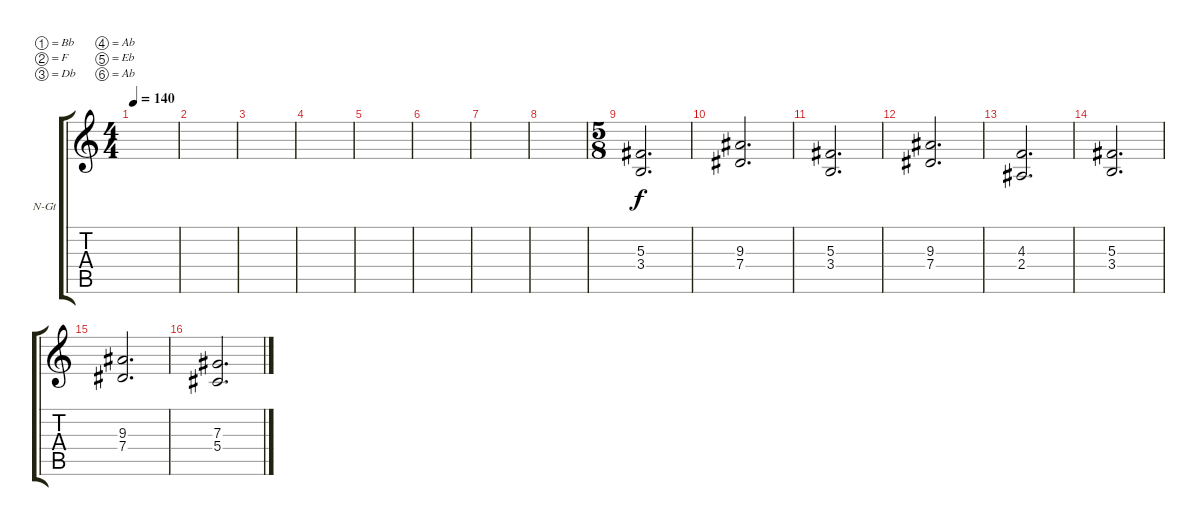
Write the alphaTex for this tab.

\defaultSystemsLayout 4
\bracketExtendMode groupsimilarinstruments
\firstSystemTrackNameOrientation horizontal
\otherSystemsTrackNameOrientation horizontal
\track ("Nylon Guitar" "N-Gt") {instrument acousticguitarnylon}
\staff {score tabs}
\tuning (Bb3 F3 Db3 Ab2 Eb2 Ab1)
\ts (4 4)
\tempo 140
\clef g2
\scale
0.333333
\ks c
|
\scale
0.333333 |
\scale
0.333333 |
\scale
0.333333 |
\scale
0.333333 |
\scale
0.333333 |
\scale
0.256303 |
\scale
0.256303 |
\ts (5 8)
\scale
0.487395 (3.4 5.3).2{d} |
\scale
0.333333 (9.3 7.4).2{d} |
\scale
0.333333 (3.4 5.3).2{d} |
\scale
0.333333 (9.3 7.4).2{d} |
\scale
0.333333 (2.4 4.3).2{d} |
\scale
0.333333 (3.4 5.3).2{d} |
\scale
0.333333 (7.4 9.3).2{d} |
\scale
0.333333 (5.4 7.3).2{d}
